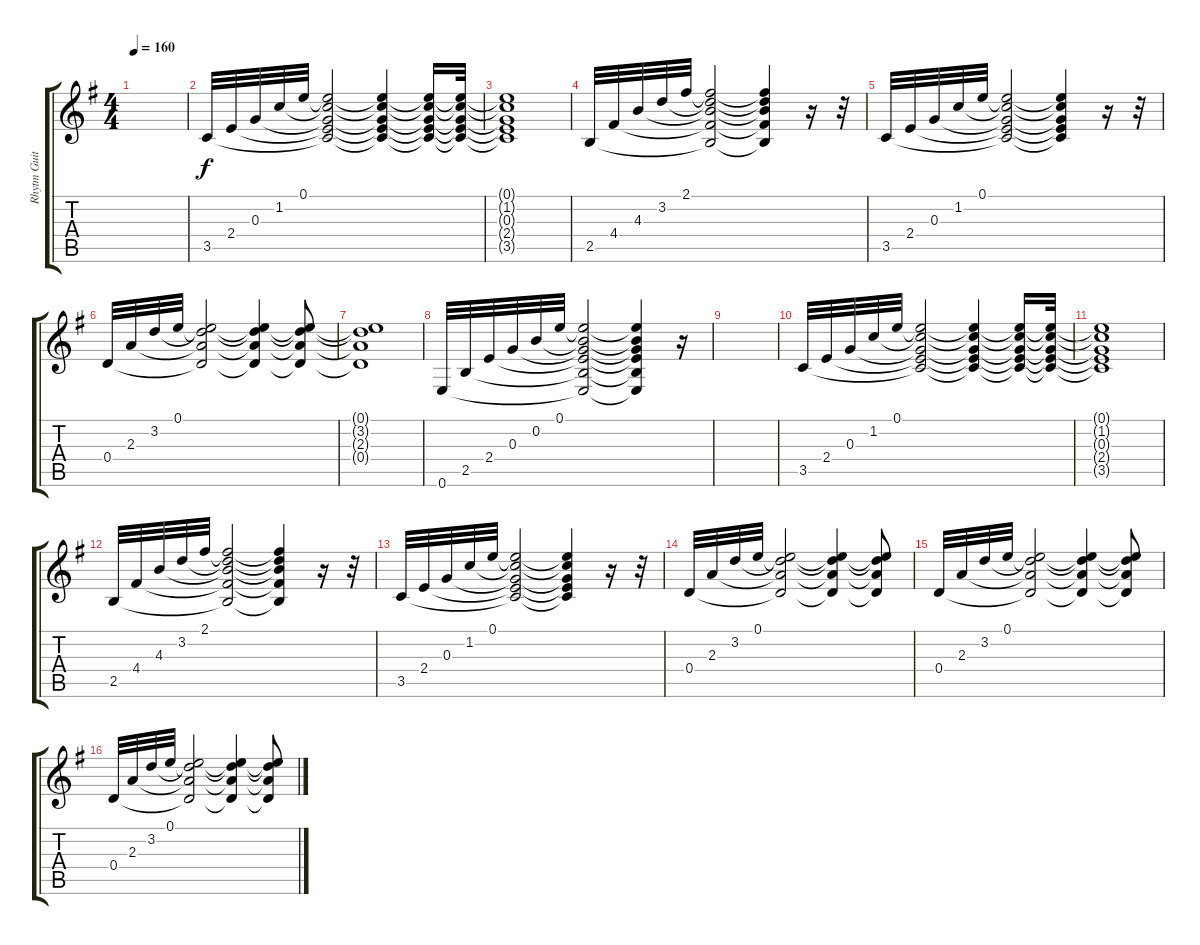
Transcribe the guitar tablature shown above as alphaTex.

\track ("Rhytm Guitar-Pauli" "Rhytm Guit") {instrument acousticguitarsteel}
\staff {score tabs}
\tuning (E4 B3 G3 D3 A2 E2) {hide}
\ts (4 4)
\tempo 160
\clef g2
\ks g
|
3.5.32 2.4.32 0.3.32 1.2.32 0.1.32 (0.1{t} 1.2{t} 0.3{t} 2.4{t} 3.5{t}).2 (0.1{t} 1.2{t} 0.3{t} 2.4{t} 3.5{t}).4 (0.1{t} 1.2{t} 0.3{t} 2.4{t} 3.5{t}).16 (0.1{t} 1.2{t} 0.3{t} 2.4{t} 3.5{t}).32 |
(0.1{t} 1.2{t} 0.3{t} 2.4{t} 3.5{t}).1 |
2.5.32 4.4.32 4.3.32 3.2.32 2.1.32 (2.1{t} 3.2{t} 4.3{t} 4.4{t} 2.5{t}).2 (2.1{t} 3.2{t} 4.3{t} 4.4{t} 2.5{t}).4 r.16 r.32 |
3.5.32 2.4.32 0.3.32 1.2.32 0.1.32 (0.1{t} 1.2{t} 0.3{t} 2.4{t} 3.5{t}).2 (0.1{t} 1.2{t} 0.3{t} 2.4{t} 3.5{t}).4 r.16 r.32 |
0.4.32 2.3.32 3.2.32 0.1.32 (0.1{t} 3.2{t} 2.3{t} 0.4{t}).2 (0.1{t} 3.2{t} 2.3{t} 0.4{t}).4 (0.1{t} 3.2{t} 2.3{t} 0.4{t}).8 |
(0.1{t} 3.2{t} 2.3{t} 0.4{t}).1 |
0.6.32 2.5.32 2.4.32 0.3.32 0.2.32 0.1.32 (0.1{t} 0.2{t} 0.3{t} 2.4{t} 2.5{t} 0.6{t}).2 (0.1{t} 0.2{t} 0.3{t} 2.4{t} 2.5{t} 0.6{t}).4 r.16 |
|
3.5.32 2.4.32 0.3.32 1.2.32 0.1.32 (0.1{t} 1.2{t} 0.3{t} 2.4{t} 3.5{t}).2 (0.1{t} 1.2{t} 0.3{t} 2.4{t} 3.5{t}).4 (0.1{t} 1.2{t} 0.3{t} 2.4{t} 3.5{t}).16 (0.1{t} 1.2{t} 0.3{t} 2.4{t} 3.5{t}).32 |
(0.1{t} 1.2{t} 0.3{t} 2.4{t} 3.5{t}).1 |
2.5.32 4.4.32 4.3.32 3.2.32 2.1.32 (2.1{t} 3.2{t} 4.3{t} 4.4{t} 2.5{t}).2 (2.1{t} 3.2{t} 4.3{t} 4.4{t} 2.5{t}).4 r.16 r.32 |
3.5.32 2.4.32 0.3.32 1.2.32 0.1.32 (0.1{t} 1.2{t} 0.3{t} 2.4{t} 3.5{t}).2 (0.1{t} 1.2{t} 0.3{t} 2.4{t} 3.5{t}).4 r.16 r.32 |
0.4.32 2.3.32 3.2.32 0.1.32 (0.1{t} 3.2{t} 2.3{t} 0.4{t}).2 (0.1{t} 3.2{t} 2.3{t} 0.4{t}).4 (0.1{t} 3.2{t} 2.3{t} 0.4{t}).8 |
0.4.32 2.3.32 3.2.32 0.1.32 (0.1{t} 3.2{t} 2.3{t} 0.4{t}).2 (0.1{t} 3.2{t} 2.3{t} 0.4{t}).4 (0.1{t} 3.2{t} 2.3{t} 0.4{t}).8 |
0.4.32 2.3.32 3.2.32 0.1.32 (0.1{t} 3.2{t} 2.3{t} 0.4{t}).2 (0.1{t} 3.2{t} 2.3{t} 0.4{t}).4 (0.1{t} 3.2{t} 2.3{t} 0.4{t}).8
